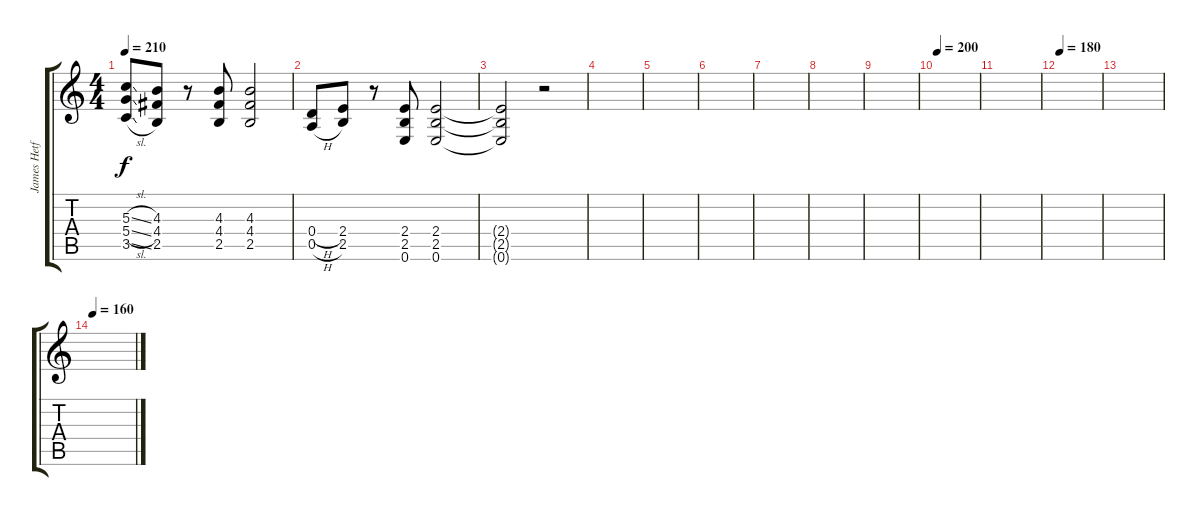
\track ("James Hetfield" "James Hetf") {instrument electricguitarclean}
\staff {score tabs}
\tuning (E4 B3 G3 D3 A2 E2) {hide}
\ts (4 4)
\tempo 210
\clef g2
\ks c
(5.3{sl} 5.4{sl} 3.5{sl}).8{dy f} (4.3 4.4 2.5).8 r.8 (4.3 4.4 2.5).8 (4.3 4.4 2.5).2 |
(0.4{h} 0.5{h}).8 (2.4 2.5).8 r.8 (2.4 2.5 0.6).8 (2.4 2.5 0.6).2 |
(2.4{t} 2.5{t} 0.6{t}).2 r.2 |
|
|
|
|
|
|
\tempo 200
|
|
\tempo 180
|
|
\tempo 160
